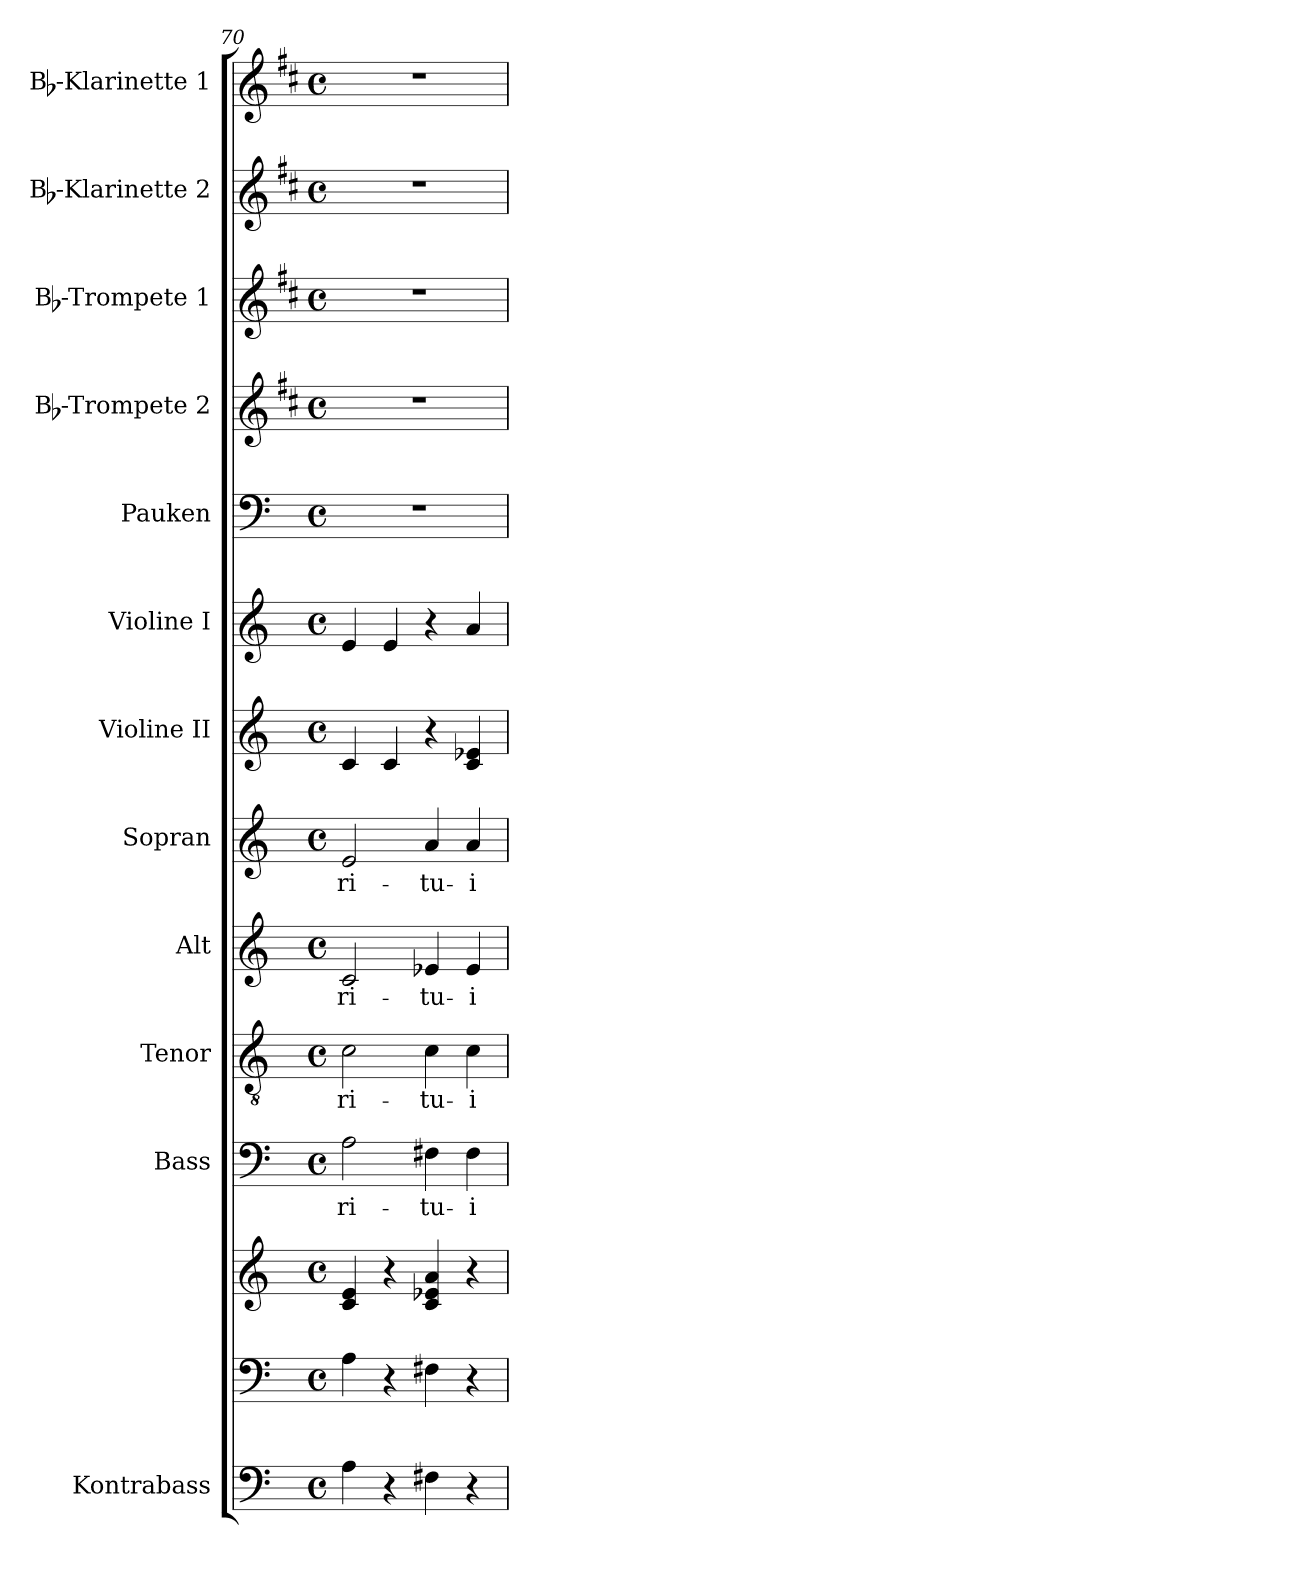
**kern	**kern	**kern	**kern	**text	**kern	**text	**kern	**text	**kern	**text	**kern	**kern	**kern	**kern	**kern	**kern	**kern
*part13	*part12	*part12	*part11	*part11	*part10	*part10	*part9	*part9	*part8	*part8	*part7	*part6	*part5	*part4	*part3	*part2	*part1
*staff14	*staff13	*staff12	*staff11	*staff11	*staff10	*staff10	*staff9	*staff9	*staff8	*staff8	*staff7	*staff6	*staff5	*staff4	*staff3	*staff2	*staff1
*I"Kontrabass	*	*	*I"Bass	*	*I"Tenor	*	*I"Alt	*	*I"Sopran	*	*I"Violine II	*I"Violine I	*I"Pauken	*I"Bb-Trompete 2	*I"Bb-Trompete 1	*I"Bb-Klarinette 2	*I"Bb-Klarinette 1
*I'Kb.	*	*	*I'B.	*	*I'T.	*	*I'A.	*	*I'S.	*	*I'Vl. II	*I'Vl. I	*I'Pk.	*I'Bb Trp. 2	*I'Bb Trp. 1	*I'Bb Kl. 2	*I'Bb Kl. 1
*clefF4	*clefF4	*clefG2	*clefF4	*	*clefGv2	*	*clefG2	*	*clefG2	*	*clefG2	*clefG2	*clefF4	*clefG2	*clefG2	*clefG2	*clefG2
*ITrd7c12	*	*	*	*	*	*	*	*	*	*	*	*	*	*ITrd1c2	*ITrd1c2	*ITrd1c2	*ITrd1c2
*k[]	*k[]	*k[]	*k[]	*	*k[]	*	*k[]	*	*k[]	*	*k[]	*k[]	*k[]	*k[]	*k[]	*k[]	*k[]
*C:	*C:	*C:	*C:	*	*C:	*	*C:	*	*C:	*	*C:	*C:	*C:	*C:	*C:	*C:	*C:
*M4/4	*M4/4	*M4/4	*M4/4	*	*M4/4	*	*M4/4	*	*M4/4	*	*M4/4	*M4/4	*M4/4	*M4/4	*M4/4	*M4/4	*M4/4
*met(c)	*met(c)	*met(c)	*met(c)	*	*met(c)	*	*met(c)	*	*met(c)	*	*met(c)	*met(c)	*met(c)	*met(c)	*met(c)	*met(c)	*met(c)
=70	=70	=70	=70	=70	=70	=70	=70	=70	=70	=70	=70	=70	=70	=70	=70	=70	=70
!	!	!	!	!LO:LY:b	!	!LO:LY:b	!	!LO:LY:b	!	!LO:LY:b	!	!	!	!	!	!	!
4AA\	4A\	4c/ 4e/	2A\	-ri-	2c\	-ri-	2c/	-ri-	2e/	-ri-	4c/	4e/	1r	1r	1r	1r	1r
4r	4r	4r	.	.	.	.	.	.	.	.	4c/	4e/	.	.	.	.	.
!	!	!	!	!LO:LY:b	!	!LO:LY:b	!	!LO:LY:b	!	!LO:LY:b	!	!	!	!	!	!	!
4FF#X\	4F#X\	4c/ 4e-X/ 4a/	4F#X\	-tu-	4c\	-tu-	4e-X/	-tu-	4a/	-tu-	4r	4r	.	.	.	.	.
!	!	!	!	!LO:LY:b	!	!LO:LY:b	!	!LO:LY:b	!	!LO:LY:b	!	!	!	!	!	!	!
4r	4r	4r	4F#\	-i	4c\	-i	4e-/	-i	4a/	-i	4c/ 4e-X/	4a/	.	.	.	.	.
=	=	=	=	=	=	=	=	=	=	=	=	=	=	=	=	=	=
*-	*-	*-	*-	*-	*-	*-	*-	*-	*-	*-	*-	*-	*-	*-	*-	*-	*-
